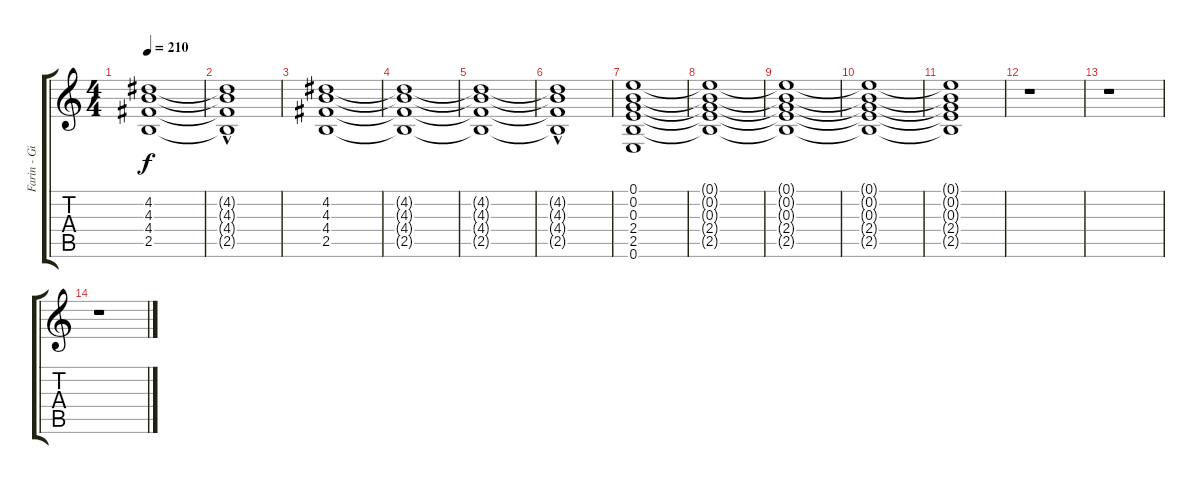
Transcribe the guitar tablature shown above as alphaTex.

\track ("Farin - Gitarre 2" "Farin - Gi") {instrument overdrivenguitar}
\staff {score tabs}
\tuning (E4 B3 G3 D3 A2 E2) {hide}
\ts (4 4)
\tempo 210
\clef g2
\ks c
(4.2{t} 4.3{t} 4.4{t} 2.5{t}).1{dy f} |
(4.2{t} 4.3{hac t} 4.4{t} 2.5{t}).1 |
(4.2 4.3 4.4 2.5).1 |
(4.2{t} 4.3{t} 4.4{t} 2.5{t}).1 |
(4.2{t} 4.3{t} 4.4{t} 2.5{t}).1 |
(4.2{t} 4.3{hac t} 4.4{t} 2.5{t}).1 |
(0.1 0.2 0.3 2.4 2.5 0.6).1 |
(0.1{t} 0.2{t} 0.3{t} 2.4{t} 2.5{t}).1 |
(0.1{t} 0.2{t} 0.3{t} 2.4{t} 2.5{t}).1 |
(0.1{t} 0.2{t} 0.3{t} 2.4{t} 2.5{t}).1 |
(0.1{t} 0.2{t} 0.3{t} 2.4{t} 2.5{t}).1 |
r.1 |
r.1 |
r.1
